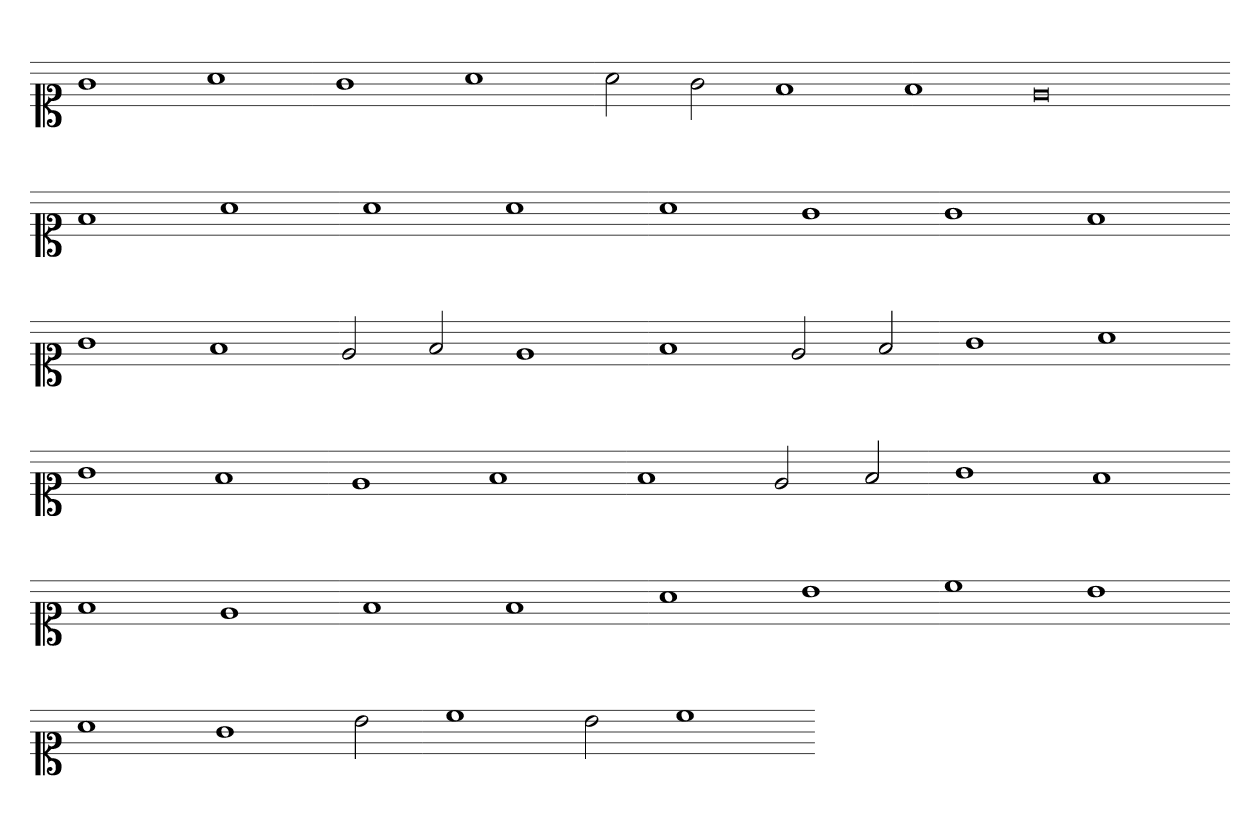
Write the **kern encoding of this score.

**kern
*part1
*staff1
*clefC1
*k[]
=
1g
1a
1g
1a
=-
2a
2g
1f
1f
0e
=-
1f
1a
1a
1a
=-
1a
1g
1g
1f
=-
1g
1f
2e
2f
1e
=-
1f
2e
2f
1g
1a
=-
1g
1f
1e
1f
=-
1f
2e
2f
1g
1f
=-
1f
1e
1f
1f
=-
1a
1b
1cc
1b
=-
1a
1g
2b
1cc
2b
1cc
=-
*-
